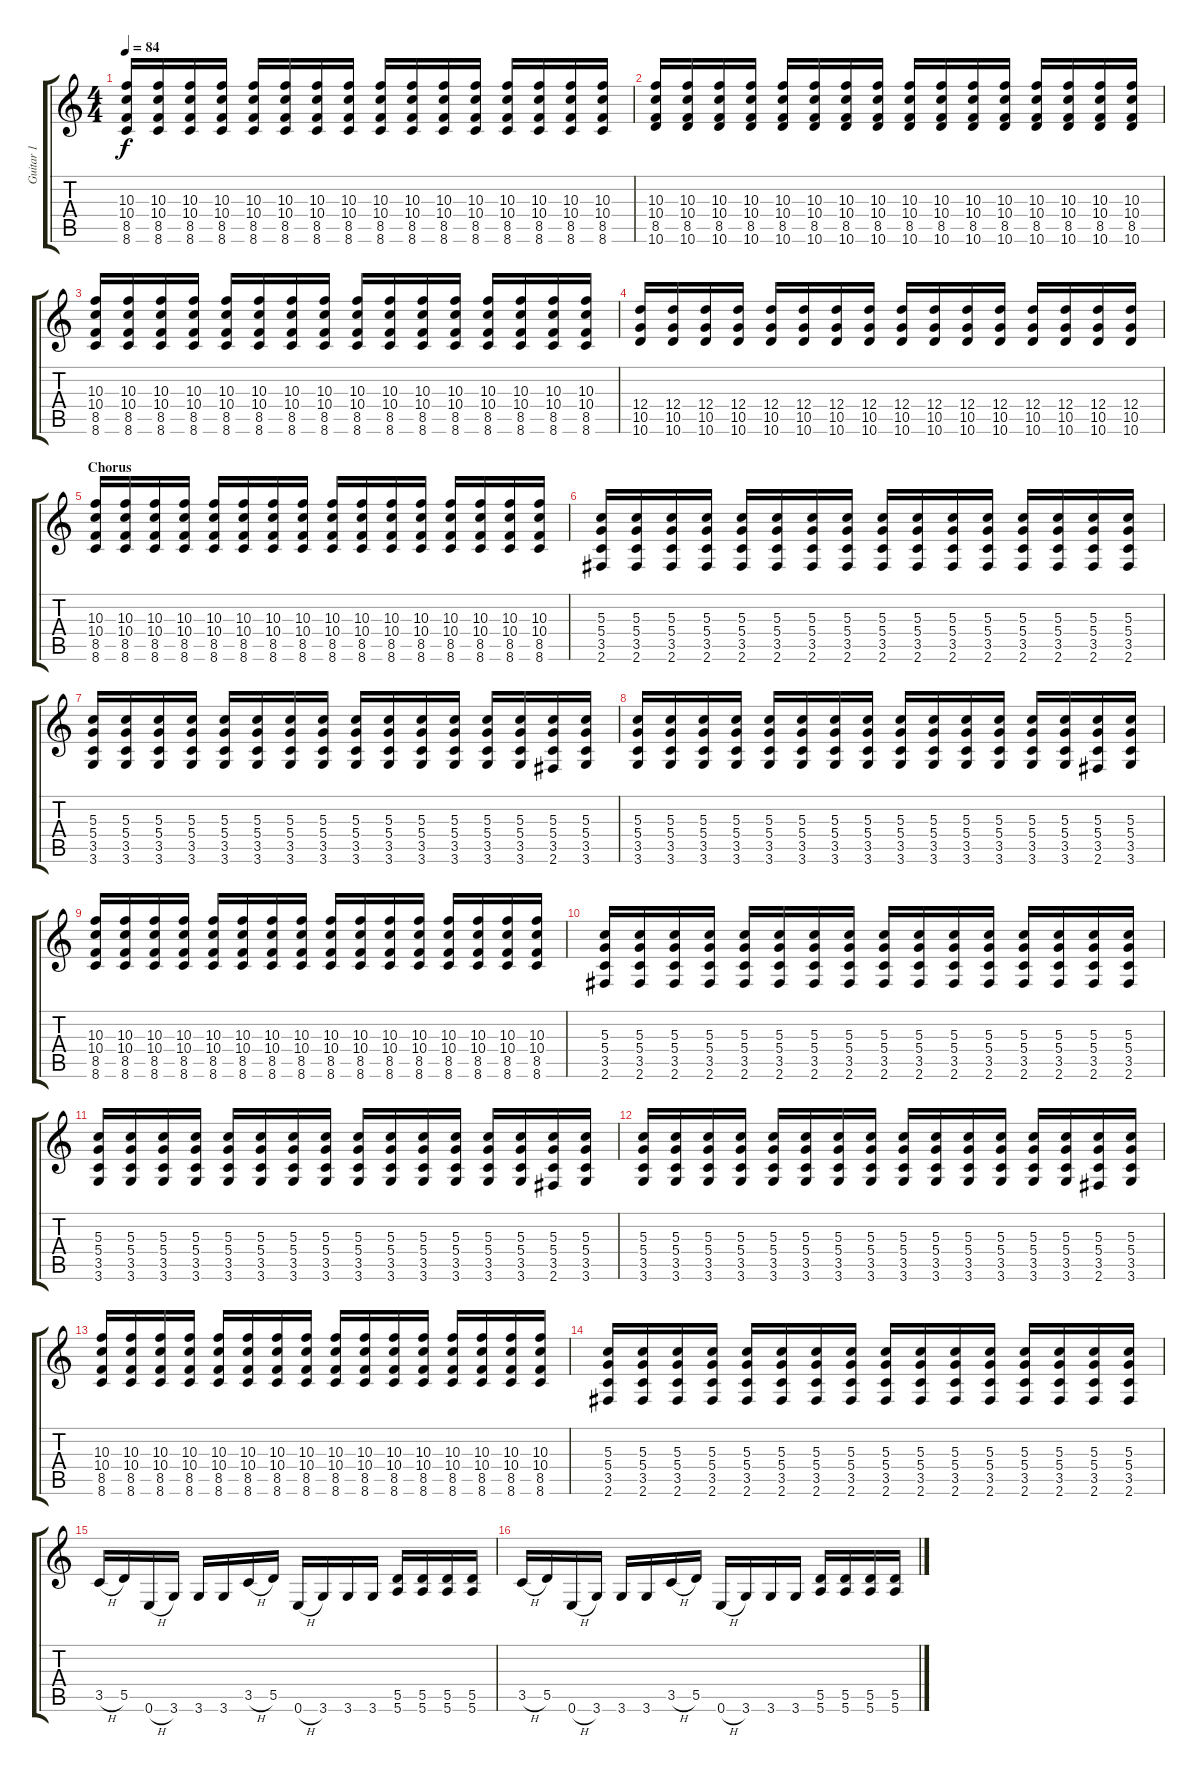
\track ("Guitar 1" "Guitar 1") {instrument electricguitarclean}
\staff {score tabs}
\tuning (E4 B3 G3 D3 A2 E2) {hide}
\ts (4 4)
\tempo 84
\clef g2
\ks c
(10.3 10.4 8.5 8.6).16{dy f} (10.3 10.4 8.5 8.6).16 (10.3 10.4 8.5 8.6).16 (10.3 10.4 8.5 8.6).16 (10.3 10.4 8.5 8.6).16 (10.3 10.4 8.5 8.6).16 (10.3 10.4 8.5 8.6).16 (10.3 10.4 8.5 8.6).16 (10.3 10.4 8.5 8.6).16 (10.3 10.4 8.5 8.6).16 (10.3 10.4 8.5 8.6).16 (10.3 10.4 8.5 8.6).16 (10.3 10.4 8.5 8.6).16 (10.3 10.4 8.5 8.6).16 (10.3 10.4 8.5 8.6).16 (10.3 10.4 8.5 8.6).16 |
(10.3 10.4 8.5 10.6).16 (10.3 10.4 8.5 10.6).16 (10.3 10.4 8.5 10.6).16 (10.3 10.4 8.5 10.6).16 (10.3 10.4 8.5 10.6).16 (10.3 10.4 8.5 10.6).16 (10.3 10.4 8.5 10.6).16 (10.3 10.4 8.5 10.6).16 (10.3 10.4 8.5 10.6).16 (10.3 10.4 8.5 10.6).16 (10.3 10.4 8.5 10.6).16 (10.3 10.4 8.5 10.6).16 (10.3 10.4 8.5 10.6).16 (10.3 10.4 8.5 10.6).16 (10.3 10.4 8.5 10.6).16 (10.3 10.4 8.5 10.6).16 |
(10.3 10.4 8.5 8.6).16 (10.3 10.4 8.5 8.6).16 (10.3 10.4 8.5 8.6).16 (10.3 10.4 8.5 8.6).16 (10.3 10.4 8.5 8.6).16 (10.3 10.4 8.5 8.6).16 (10.3 10.4 8.5 8.6).16 (10.3 10.4 8.5 8.6).16 (10.3 10.4 8.5 8.6).16 (10.3 10.4 8.5 8.6).16 (10.3 10.4 8.5 8.6).16 (10.3 10.4 8.5 8.6).16 (10.3 10.4 8.5 8.6).16 (10.3 10.4 8.5 8.6).16 (10.3 10.4 8.5 8.6).16 (10.3 10.4 8.5 8.6).16 |
(12.4 10.5 10.6).16 (12.4 10.5 10.6).16 (12.4 10.5 10.6).16 (12.4 10.5 10.6).16 (12.4 10.5 10.6).16 (12.4 10.5 10.6).16 (12.4 10.5 10.6).16 (12.4 10.5 10.6).16 (12.4 10.5 10.6).16 (12.4 10.5 10.6).16 (12.4 10.5 10.6).16 (12.4 10.5 10.6).16 (12.4 10.5 10.6).16 (12.4 10.5 10.6).16 (12.4 10.5 10.6).16 (12.4 10.5 10.6).16 |
\section ("" "Chorus")
(10.3 10.4 8.5 8.6).16 (10.3 10.4 8.5 8.6).16 (10.3 10.4 8.5 8.6).16 (10.3 10.4 8.5 8.6).16 (10.3 10.4 8.5 8.6).16 (10.3 10.4 8.5 8.6).16 (10.3 10.4 8.5 8.6).16 (10.3 10.4 8.5 8.6).16 (10.3 10.4 8.5 8.6).16 (10.3 10.4 8.5 8.6).16 (10.3 10.4 8.5 8.6).16 (10.3 10.4 8.5 8.6).16 (10.3 10.4 8.5 8.6).16 (10.3 10.4 8.5 8.6).16 (10.3 10.4 8.5 8.6).16 (10.3 10.4 8.5 8.6).16 |
(5.3 5.4 3.5 2.6).16 (5.3 5.4 3.5 2.6).16 (5.3 5.4 3.5 2.6).16 (5.3 5.4 3.5 2.6).16 (5.3 5.4 3.5 2.6).16 (5.3 5.4 3.5 2.6).16 (5.3 5.4 3.5 2.6).16 (5.3 5.4 3.5 2.6).16 (5.3 5.4 3.5 2.6).16 (5.3 5.4 3.5 2.6).16 (5.3 5.4 3.5 2.6).16 (5.3 5.4 3.5 2.6).16 (5.3 5.4 3.5 2.6).16 (5.3 5.4 3.5 2.6).16 (5.3 5.4 3.5 2.6).16 (5.3 5.4 3.5 2.6).16 |
(5.3 5.4 3.5 3.6).16 (5.3 5.4 3.5 3.6).16 (5.3 5.4 3.5 3.6).16 (5.3 5.4 3.5 3.6).16 (5.3 5.4 3.5 3.6).16 (5.3 5.4 3.5 3.6).16 (5.3 5.4 3.5 3.6).16 (5.3 5.4 3.5 3.6).16 (5.3 5.4 3.5 3.6).16 (5.3 5.4 3.5 3.6).16 (5.3 5.4 3.5 3.6).16 (5.3 5.4 3.5 3.6).16 (5.3 5.4 3.5 3.6).16 (5.3 5.4 3.5 3.6).16 (5.3 5.4 3.5 2.6).16 (5.3 5.4 3.5 3.6).16 |
(5.3 5.4 3.5 3.6).16 (5.3 5.4 3.5 3.6).16 (5.3 5.4 3.5 3.6).16 (5.3 5.4 3.5 3.6).16 (5.3 5.4 3.5 3.6).16 (5.3 5.4 3.5 3.6).16 (5.3 5.4 3.5 3.6).16 (5.3 5.4 3.5 3.6).16 (5.3 5.4 3.5 3.6).16 (5.3 5.4 3.5 3.6).16 (5.3 5.4 3.5 3.6).16 (5.3 5.4 3.5 3.6).16 (5.3 5.4 3.5 3.6).16 (5.3 5.4 3.5 3.6).16 (5.3 5.4 3.5 2.6).16 (5.3 5.4 3.5 3.6).16 |
(10.3 10.4 8.5 8.6).16 (10.3 10.4 8.5 8.6).16 (10.3 10.4 8.5 8.6).16 (10.3 10.4 8.5 8.6).16 (10.3 10.4 8.5 8.6).16 (10.3 10.4 8.5 8.6).16 (10.3 10.4 8.5 8.6).16 (10.3 10.4 8.5 8.6).16 (10.3 10.4 8.5 8.6).16 (10.3 10.4 8.5 8.6).16 (10.3 10.4 8.5 8.6).16 (10.3 10.4 8.5 8.6).16 (10.3 10.4 8.5 8.6).16 (10.3 10.4 8.5 8.6).16 (10.3 10.4 8.5 8.6).16 (10.3 10.4 8.5 8.6).16 |
(5.3 5.4 3.5 2.6).16 (5.3 5.4 3.5 2.6).16 (5.3 5.4 3.5 2.6).16 (5.3 5.4 3.5 2.6).16 (5.3 5.4 3.5 2.6).16 (5.3 5.4 3.5 2.6).16 (5.3 5.4 3.5 2.6).16 (5.3 5.4 3.5 2.6).16 (5.3 5.4 3.5 2.6).16 (5.3 5.4 3.5 2.6).16 (5.3 5.4 3.5 2.6).16 (5.3 5.4 3.5 2.6).16 (5.3 5.4 3.5 2.6).16 (5.3 5.4 3.5 2.6).16 (5.3 5.4 3.5 2.6).16 (5.3 5.4 3.5 2.6).16 |
(5.3 5.4 3.5 3.6).16 (5.3 5.4 3.5 3.6).16 (5.3 5.4 3.5 3.6).16 (5.3 5.4 3.5 3.6).16 (5.3 5.4 3.5 3.6).16 (5.3 5.4 3.5 3.6).16 (5.3 5.4 3.5 3.6).16 (5.3 5.4 3.5 3.6).16 (5.3 5.4 3.5 3.6).16 (5.3 5.4 3.5 3.6).16 (5.3 5.4 3.5 3.6).16 (5.3 5.4 3.5 3.6).16 (5.3 5.4 3.5 3.6).16 (5.3 5.4 3.5 3.6).16 (5.3 5.4 3.5 2.6).16 (5.3 5.4 3.5 3.6).16 |
(5.3 5.4 3.5 3.6).16 (5.3 5.4 3.5 3.6).16 (5.3 5.4 3.5 3.6).16 (5.3 5.4 3.5 3.6).16 (5.3 5.4 3.5 3.6).16 (5.3 5.4 3.5 3.6).16 (5.3 5.4 3.5 3.6).16 (5.3 5.4 3.5 3.6).16 (5.3 5.4 3.5 3.6).16 (5.3 5.4 3.5 3.6).16 (5.3 5.4 3.5 3.6).16 (5.3 5.4 3.5 3.6).16 (5.3 5.4 3.5 3.6).16 (5.3 5.4 3.5 3.6).16 (5.3 5.4 3.5 2.6).16 (5.3 5.4 3.5 3.6).16 |
(10.3 10.4 8.5 8.6).16 (10.3 10.4 8.5 8.6).16 (10.3 10.4 8.5 8.6).16 (10.3 10.4 8.5 8.6).16 (10.3 10.4 8.5 8.6).16 (10.3 10.4 8.5 8.6).16 (10.3 10.4 8.5 8.6).16 (10.3 10.4 8.5 8.6).16 (10.3 10.4 8.5 8.6).16 (10.3 10.4 8.5 8.6).16 (10.3 10.4 8.5 8.6).16 (10.3 10.4 8.5 8.6).16 (10.3 10.4 8.5 8.6).16 (10.3 10.4 8.5 8.6).16 (10.3 10.4 8.5 8.6).16 (10.3 10.4 8.5 8.6).16 |
(5.3 5.4 3.5 2.6).16 (5.3 5.4 3.5 2.6).16 (5.3 5.4 3.5 2.6).16 (5.3 5.4 3.5 2.6).16 (5.3 5.4 3.5 2.6).16 (5.3 5.4 3.5 2.6).16 (5.3 5.4 3.5 2.6).16 (5.3 5.4 3.5 2.6).16 (5.3 5.4 3.5 2.6).16 (5.3 5.4 3.5 2.6).16 (5.3 5.4 3.5 2.6).16 (5.3 5.4 3.5 2.6).16 (5.3 5.4 3.5 2.6).16 (5.3 5.4 3.5 2.6).16 (5.3 5.4 3.5 2.6).16 (5.3 5.4 3.5 2.6).16 |
3.5{h}.16 5.5.16 0.6{h}.16 3.6.16 3.6.16 3.6.16 3.5{h}.16 5.5.16 0.6{h}.16 3.6.16 3.6.16 3.6.16 (5.5 5.6).16 (5.5 5.6).16 (5.5 5.6).16 (5.5 5.6).16 |
3.5{h}.16 5.5.16 0.6{h}.16 3.6.16 3.6.16 3.6.16 3.5{h}.16 5.5.16 0.6{h}.16 3.6.16 3.6.16 3.6.16 (5.5 5.6).16 (5.5 5.6).16 (5.5 5.6).16 (5.5 5.6).16
